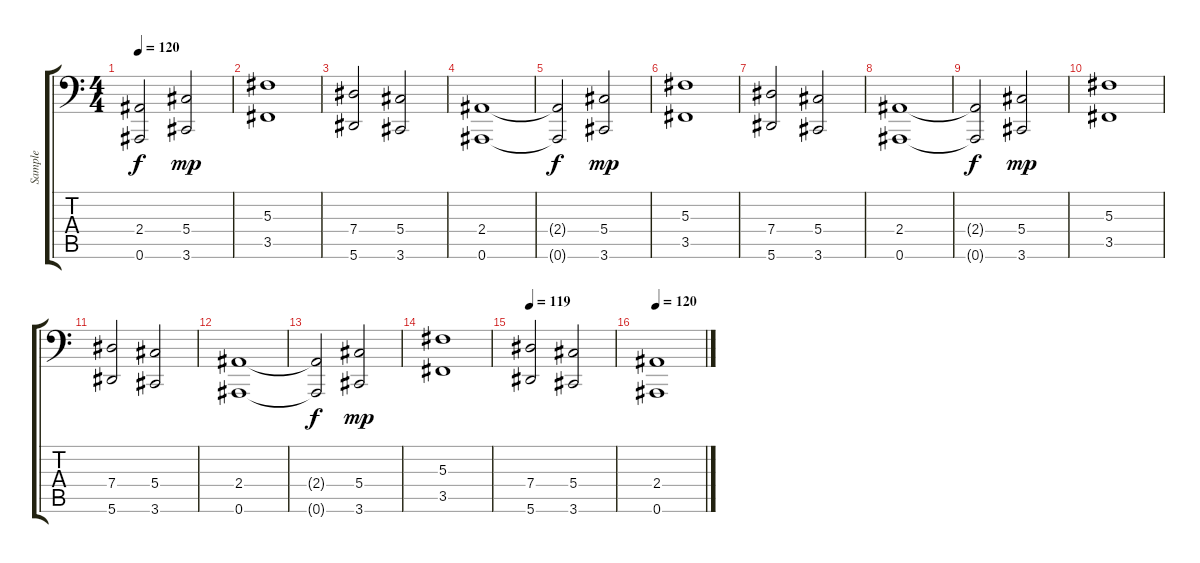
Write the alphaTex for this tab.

\track ("Sample" "Sample") {instrument stringensemble1}
\staff {score tabs}
\tuning (Bb3 F3 Db3 Ab2 Eb2 Bb1) {hide}
\ts (4 4)
\tempo 120
\clef f4
\ks c
(2.4{t} 0.6{t}).2{dy f volume 13} (5.4 3.6).2{dy mp volume 13} |
(5.3 3.5).1{volume 13} |
(7.4 5.6).2{volume 13} (5.4 3.6).2{volume 13} |
(2.4 0.6).1{volume 13 instrument stringensemble1} |
(2.4{t} 0.6{t}).2{dy f volume 13} (5.4 3.6).2{dy mp volume 13} |
(5.3 3.5).1{volume 13} |
(7.4 5.6).2{volume 13} (5.4 3.6).2{volume 13} |
(2.4 0.6).1{volume 13 instrument stringensemble1} |
(2.4{t} 0.6{t}).2{dy f volume 13} (5.4 3.6).2{dy mp volume 13} |
(5.3 3.5).1{volume 13} |
(7.4 5.6).2{volume 13} (5.4 3.6).2{volume 13} |
(2.4 0.6).1{volume 13 instrument stringensemble1} |
(2.4{t} 0.6{t}).2{dy f volume 13} (5.4 3.6).2{dy mp volume 13} |
(5.3 3.5).1{volume 13} |
\tempo 119
(7.4 5.6).2{volume 13} (5.4 3.6).2{volume 13} |
\tempo 120
(2.4 0.6).1{volume 13 instrument stringensemble1}
